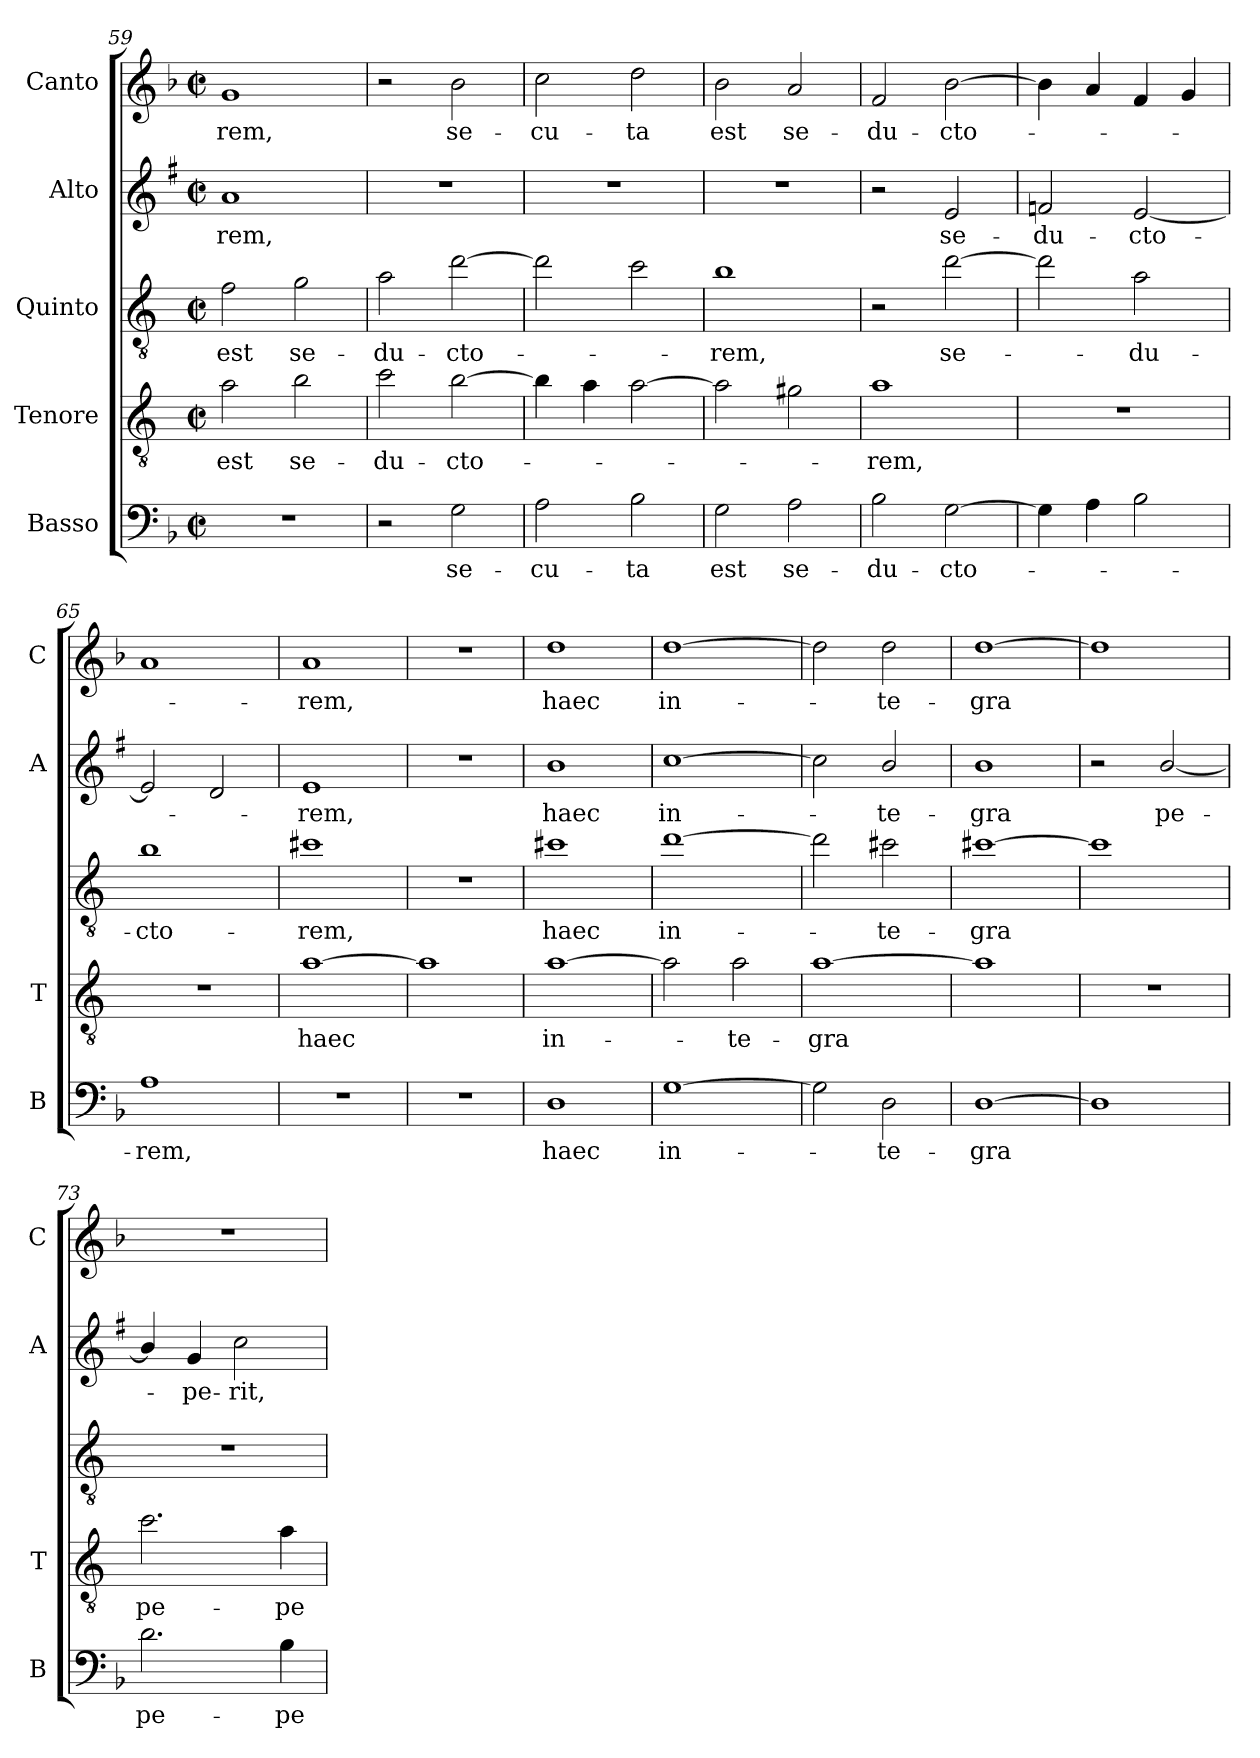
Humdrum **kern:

**kern	**text	**kern	**text	**kern	**text	**kern	**text	**kern	**text
*part5	*part5	*part4	*part4	*part3	*part3	*part2	*part2	*part1	*part1
*staff5	*staff5	*staff4	*staff4	*staff3	*staff3	*staff2	*staff2	*staff1	*staff1
*I"Basso	*	*I"Tenore	*	*I"Quinto	*	*I"Alto	*	*I"Canto	*
*I'B	*	*I'T	*	*	*	*I'A	*	*I'C	*
*clefF4	*	*clefGv2	*	*clefGv2	*	*clefG2	*	*clefG2	*
*	*	*ITrd4c7	*	*ITrd4c7	*	*ITrd1c2	*	*	*
*k[b-]	*	*k[b-]	*	*k[b-]	*	*k[b-]	*	*k[b-]	*
*F:	*	*F:	*	*F:	*	*F:	*	*F:	*
*M2/2	*	*M2/2	*	*M2/2	*	*M2/2	*	*M2/2	*
*met(c|)	*	*met(c|)	*	*met(c|)	*	*met(c|)	*	*met(c|)	*
=59	=59	=59	=59	=59	=59	=59	=59	=59	=59
!	!	!	!LO:LY:b	!	!LO:LY:b	!	!LO:LY:b	!	!LO:LY:b
1r	.	2d\	est	2B-\	est	1g	-rem,	1g	-rem,
!	!	!	!LO:LY:b	!	!LO:LY:b	!	!	!	!
.	.	2e\	se-	2c\	se-	.	.	.	.
=60	=60	=60	=60	=60	=60	=60	=60	=60	=60
!	!	!	!LO:LY:b	!	!LO:LY:b	!	!	!	!
2r	.	2f\	-du-	2d\	-du-	1r	.	2r	.
!	!LO:LY:b	!	!LO:LY:b	!	!LO:LY:b	!	!	!	!LO:LY:b
2G\	se-	[2e\	-cto-	[2g\	-cto-	.	.	2b-\	se-
=61	=61	=61	=61	=61	=61	=61	=61	=61	=61
!	!LO:LY:b	!	!	!	!	!	!	!	!LO:LY:b
2A\	-cu-	4e\]	.	2g\]	.	1r	.	2cc\	-cu-
.	.	4d\	.	.	.	.	.	.	.
!	!LO:LY:b	!	!	!	!	!	!	!	!LO:LY:b
2B-\	-ta	[2d\	.	2f\	.	.	.	2dd\	-ta
=62	=62	=62	=62	=62	=62	=62	=62	=62	=62
!	!LO:LY:b	!	!	!	!LO:LY:b	!	!	!	!LO:LY:b
2G\	est	2d\]	.	1e	-rem,	1r	.	2b-\	est
!	!LO:LY:b	!	!	!	!	!	!	!	!LO:LY:b
2A\	se-	2c#X\	.	.	.	.	.	2a/	se-
=63	=63	=63	=63	=63	=63	=63	=63	=63	=63
!	!LO:LY:b	!	!LO:LY:b	!	!	!	!	!	!LO:LY:b
2B-\	-du-	1d	-rem,	2r	.	2r	.	2f/	-du-
!	!LO:LY:b	!	!	!	!LO:LY:b	!	!LO:LY:b	!	!LO:LY:b
[2G\	-cto-	.	.	[2g\	se-	2d/	se-	[2b-\	-cto-
=64	=64	=64	=64	=64	=64	=64	=64	=64	=64
!	!	!	!	!	!	!	!LO:LY:b	!	!
4G\]	.	1r	.	2g\]	.	2e-X/	-du-	4b-\]	.
4A\	.	.	.	.	.	.	.	4a/	.
!	!	!	!	!	!LO:LY:b	!	!LO:LY:b	!	!
2B-\	.	.	.	2d\	-du-	[2d/	-cto-	4f/	.
.	.	.	.	.	.	.	.	4g/	.
=65	=65	=65	=65	=65	=65	=65	=65	=65	=65
!	!LO:LY:b	!	!	!	!LO:LY:b	!	!	!	!
1A	-rem,	1r	.	1e	-cto-	2d/]	.	1a	.
.	.	.	.	.	.	2c/	.	.	.
!!LO:PB:g=z
=66	=66	=66	=66	=66	=66	=66	=66	=66	=66
!	!	!	!LO:LY:b	!	!LO:LY:b	!	!LO:LY:b	!	!LO:LY:b
1r	.	[1d	haec	1f#X	-rem,	1d	-rem,	1a	-rem,
=67	=67	=67	=67	=67	=67	=67	=67	=67	=67
1r	.	1d]	.	1r	.	1r	.	1r	.
=68	=68	=68	=68	=68	=68	=68	=68	=68	=68
!	!LO:LY:b	!	!LO:LY:b	!	!LO:LY:b	!	!LO:LY:b	!	!LO:LY:b
1D	haec	[1d	in-	1f#X	haec	1a	haec	1dd	haec
=69	=69	=69	=69	=69	=69	=69	=69	=69	=69
!	!LO:LY:b	!	!	!	!LO:LY:b	!	!LO:LY:b	!	!LO:LY:b
[1G	in-	2d\]	.	[1g	in-	[1b-	in-	[1dd	in-
!	!	!	!LO:LY:b	!	!	!	!	!	!
.	.	2d\	-te-	.	.	.	.	.	.
=70	=70	=70	=70	=70	=70	=70	=70	=70	=70
!	!	!	!LO:LY:b	!	!	!	!	!	!
2G\]	.	[1d	-gra	2g\]	.	2b-\]	.	2dd\]	.
!	!LO:LY:b	!	!	!	!LO:LY:b	!	!LO:LY:b	!	!LO:LY:b
2D\	-te-	.	.	2f#X\	-te-	2a/	-te-	2dd\	-te-
=71	=71	=71	=71	=71	=71	=71	=71	=71	=71
!	!LO:LY:b	!	!	!	!LO:LY:b	!	!LO:LY:b	!	!LO:LY:b
[1D	-gra	1d]	.	[1f#X	-gra	1a	-gra	[1dd	-gra
=72	=72	=72	=72	=72	=72	=72	=72	=72	=72
1D]	.	1r	.	1f#]	.	2r	.	1dd]	.
!	!	!	!	!	!	!	!LO:LY:b	!	!
.	.	.	.	.	.	[2a/	pe-	.	.
=73	=73	=73	=73	=73	=73	=73	=73	=73	=73
!	!LO:LY:b	!	!LO:LY:b	!	!	!	!	!	!
2.d\	pe-	2.f\	pe-	1r	.	4a/]	.	1r	.
!	!	!	!	!	!	!	!LO:LY:b	!	!
.	.	.	.	.	.	4f/	-pe-	.	.
!	!	!	!	!	!	!	!LO:LY:b	!	!
.	.	.	.	.	.	2b-\	-rit,	.	.
!	!LO:LY:b	!	!LO:LY:b	!	!	!	!	!	!
4B-\	-pe-	4d\	-pe-	.	.	.	.	.	.
=	=	=	=	=	=	=	=	=	=
*-	*-	*-	*-	*-	*-	*-	*-	*-	*-
